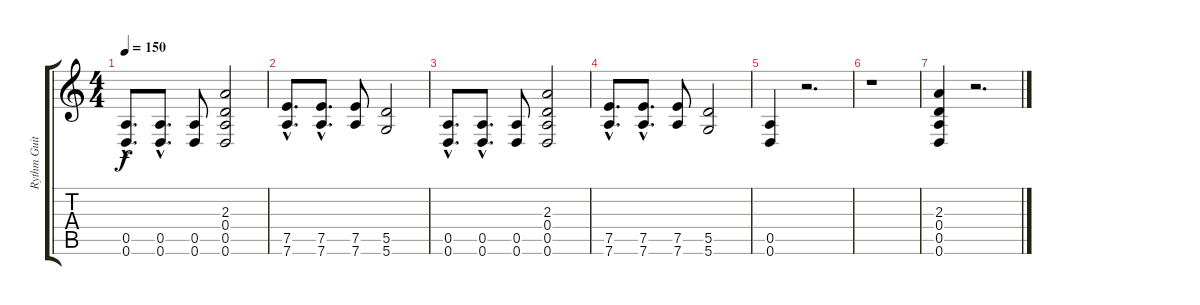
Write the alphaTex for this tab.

\track ("Rythm Guitar" "Rythm Guit") {instrument overdrivenguitar}
\staff {score tabs}
\tuning (E4 B3 G3 D3 A2 D2) {hide}
\ts (4 4)
\tempo 150
\clef g2
\ks c
(0.5{hac} 0.6{hac}).8{d dy f} (0.5{hac} 0.6{hac}).8{d} (0.5 0.6).8 (2.3 0.4 0.5 0.6).2 |
(7.5{hac} 7.6{hac}).8{d} (7.5{hac} 7.6{hac}).8{d} (7.5 7.6).8 (5.5 5.6).2 |
(0.5{hac} 0.6{hac}).8{d} (0.5{hac} 0.6{hac}).8{d} (0.5 0.6).8 (2.3 0.4 0.5 0.6).2 |
(7.5{hac} 7.6{hac}).8{d} (7.5{hac} 7.6{hac}).8{d} (7.5 7.6).8 (5.5 5.6).2 |
(0.5 0.6).4 r.2{d} |
r.1 |
(2.3 0.4 0.5 0.6).4 r.2{d}
